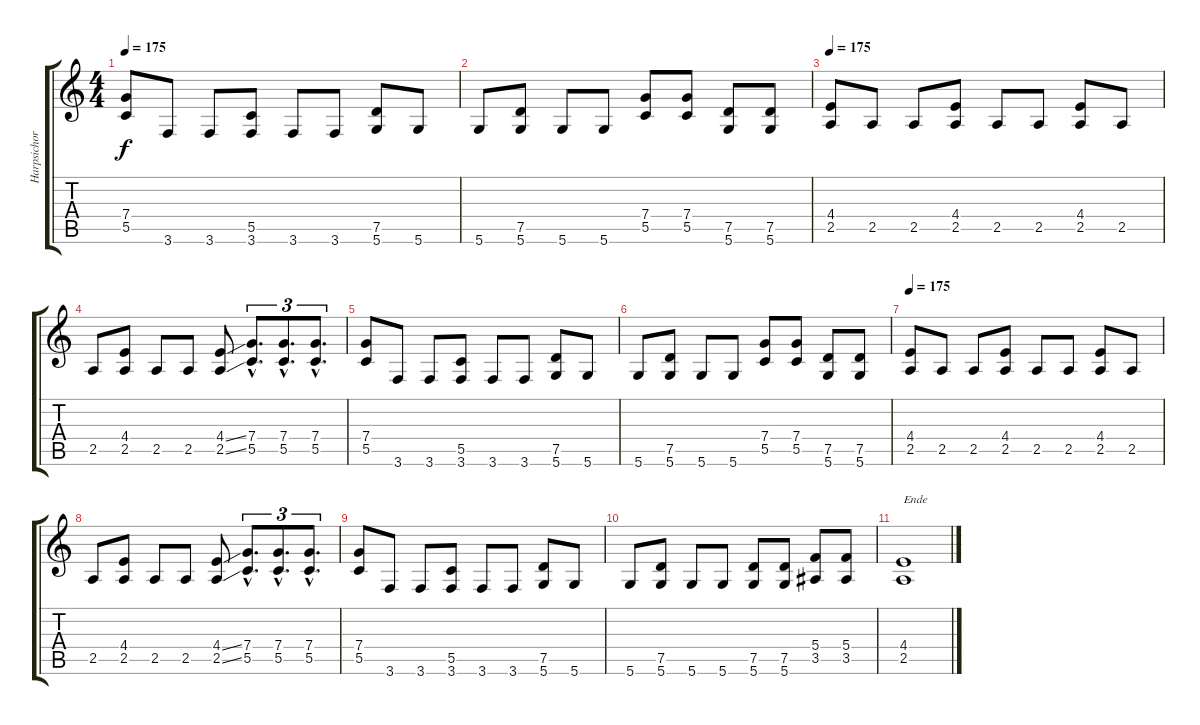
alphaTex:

\track ("Harpsichord/Harmony" "Harpsichor") {instrument distortionguitar}
\staff {score tabs}
\tuning (D4 A3 F3 C3 G2 D2) {hide}
\ts (4 4)
\tempo 175
\clef g2
\ks c
(7.4 5.5).8{dy f} 3.6.8 3.6.8 (5.5 3.6).8 3.6.8 3.6.8 (7.5 5.6).8 5.6.8 |
5.6.8 (7.5 5.6).8 5.6.8 5.6.8 (7.4 5.5).8 (7.4 5.5).8 (7.5 5.6).8 (7.5 5.6).8 |
\tempo 175
(4.4 2.5).8{instrument overdrivenguitar} 2.5.8 2.5.8 (4.4 2.5).8 2.5.8 2.5.8 (4.4 2.5).8 2.5.8 |
2.5.8 (4.4 2.5).8 2.5.8 2.5.8 (4.4{ss} 2.5{ss}).8 (7.4{hac} 5.5{hac}).8{d tu (3 2)} (7.4{hac} 5.5{hac}).8{d tu (3 2)} (7.4{hac} 5.5{hac}).8{d tu (3 2)} |
(7.4 5.5).8 3.6.8 3.6.8 (5.5 3.6).8 3.6.8 3.6.8 (7.5 5.6).8 5.6.8 |
5.6.8 (7.5 5.6).8 5.6.8 5.6.8 (7.4 5.5).8 (7.4 5.5).8 (7.5 5.6).8 (7.5 5.6).8 |
\tempo 175
(4.4 2.5).8{instrument overdrivenguitar} 2.5.8 2.5.8 (4.4 2.5).8 2.5.8 2.5.8 (4.4 2.5).8 2.5.8 |
2.5.8 (4.4 2.5).8 2.5.8 2.5.8 (4.4{ss} 2.5{ss}).8 (7.4{hac} 5.5{hac}).8{d tu (3 2)} (7.4{hac} 5.5{hac}).8{d tu (3 2)} (7.4{hac} 5.5{hac}).8{d tu (3 2)} |
(7.4 5.5).8 3.6.8 3.6.8 (5.5 3.6).8 3.6.8 3.6.8 (7.5 5.6).8 5.6.8 |
5.6.8 (7.5 5.6).8 5.6.8 5.6.8 (7.5 5.6).8 (7.5 5.6).8 (5.4 3.5).8 (5.4 3.5).8 |
(4.4 2.5).1{txt "Ende"}
